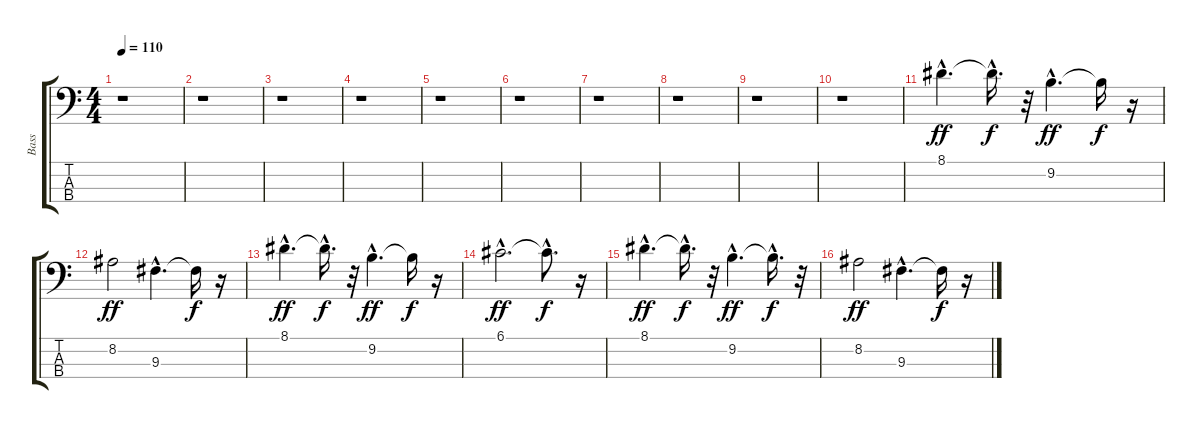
\track ("Bass" "Bass") {instrument electricbassfinger}
\staff {score tabs}
\tuning (G2 D2 A1 E1) {hide}
\ts (4 4)
\tempo 110
\clef f4
\ks c
r.1{dy ff} |
r.1 |
r.1 |
r.1 |
r.1 |
r.1 |
r.1 |
r.1 |
r.1 |
r.1 |
8.1{hac}.4{d} 8.1{hac t}.16{d dy f} r.32 9.2{hac}.4{d dy ff} 9.2{t}.16{dy f} r.16 |
8.2.2{dy ff} 9.3{hac}.4{d} 9.3{t}.16{dy f} r.16 |
8.1{hac}.4{d dy ff} 8.1{hac t}.16{d dy f} r.32 9.2{hac}.4{d dy ff} 9.2{t}.16{dy f} r.16 |
6.1{hac}.2{d dy ff} 6.1{hac t}.8{d dy f} r.16 |
8.1{hac}.4{d dy ff} 8.1{hac t}.16{d dy f} r.32 9.2{hac}.4{d dy ff} 9.2{hac t}.16{d dy f} r.32 |
8.2.2{dy ff} 9.3{hac}.4{d} 9.3{t}.16{dy f} r.16
